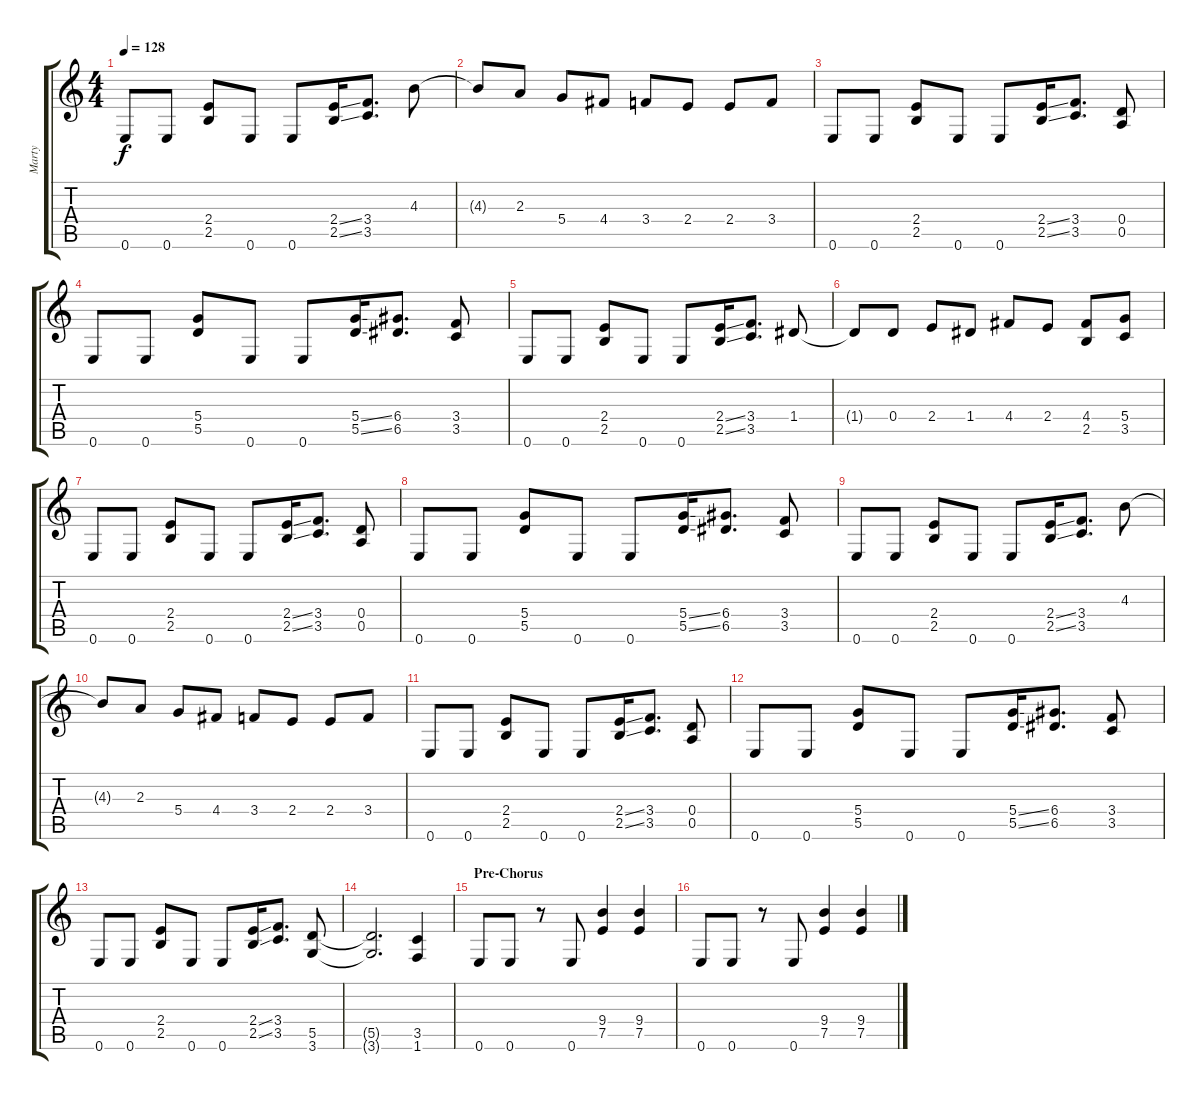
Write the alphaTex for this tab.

\track ("Marty" "Marty") {instrument distortionguitar}
\staff {score tabs}
\tuning (E4 B3 G3 D3 A2 E2) {hide}
\ts (4 4)
\tempo 128
\clef g2
\ks c
0.6.8{dy f} 0.6.8 (2.4 2.5).8 0.6.8 0.6.8 (2.4{ss} 2.5{ss}).16 (3.4 3.5).8{d} 4.3.8 |
4.3{t}.8 2.3.8 5.4.8 4.4.8 3.4.8 2.4.8 2.4.8 3.4.8 |
0.6.8 0.6.8 (2.4 2.5).8 0.6.8 0.6.8 (2.4{ss} 2.5{ss}).16 (3.4 3.5).8{d} (0.4 0.5).8 |
0.6.8 0.6.8 (5.4 5.5).8 0.6.8 0.6.8 (5.4{ss} 5.5{ss}).16 (6.4 6.5).8{d} (3.4 3.5).8 |
0.6.8 0.6.8 (2.4 2.5).8 0.6.8 0.6.8 (2.4{ss} 2.5{ss}).16 (3.4 3.5).8{d} 1.4.8 |
1.4{t}.8 0.4.8 2.4.8 1.4.8 4.4.8 2.4.8 (4.4 2.5).8 (5.4 3.5).8 |
0.6.8 0.6.8 (2.4 2.5).8 0.6.8 0.6.8 (2.4{ss} 2.5{ss}).16 (3.4 3.5).8{d} (0.4 0.5).8 |
0.6.8 0.6.8 (5.4 5.5).8 0.6.8 0.6.8 (5.4{ss} 5.5{ss}).16 (6.4 6.5).8{d} (3.4 3.5).8 |
0.6.8 0.6.8 (2.4 2.5).8 0.6.8 0.6.8 (2.4{ss} 2.5{ss}).16 (3.4 3.5).8{d} 4.3.8 |
4.3{t}.8 2.3.8 5.4.8 4.4.8 3.4.8 2.4.8 2.4.8 3.4.8 |
0.6.8 0.6.8 (2.4 2.5).8 0.6.8 0.6.8 (2.4{ss} 2.5{ss}).16 (3.4 3.5).8{d} (0.4 0.5).8 |
0.6.8 0.6.8 (5.4 5.5).8 0.6.8 0.6.8 (5.4{ss} 5.5{ss}).16 (6.4 6.5).8{d} (3.4 3.5).8 |
0.6.8 0.6.8 (2.4 2.5).8 0.6.8 0.6.8 (2.4{ss} 2.5{ss}).16 (3.4 3.5).8{d} (5.5 3.6).8 |
(5.5{t} 3.6{t}).2{d} (3.5 1.6).4 |
\section ("" "Pre-Chorus")
0.6.8 0.6.8 r.8 0.6.8 (9.4 7.5).4 (9.4 7.5).4 |
0.6.8 0.6.8 r.8 0.6.8 (9.4 7.5).4 (9.4 7.5).4
